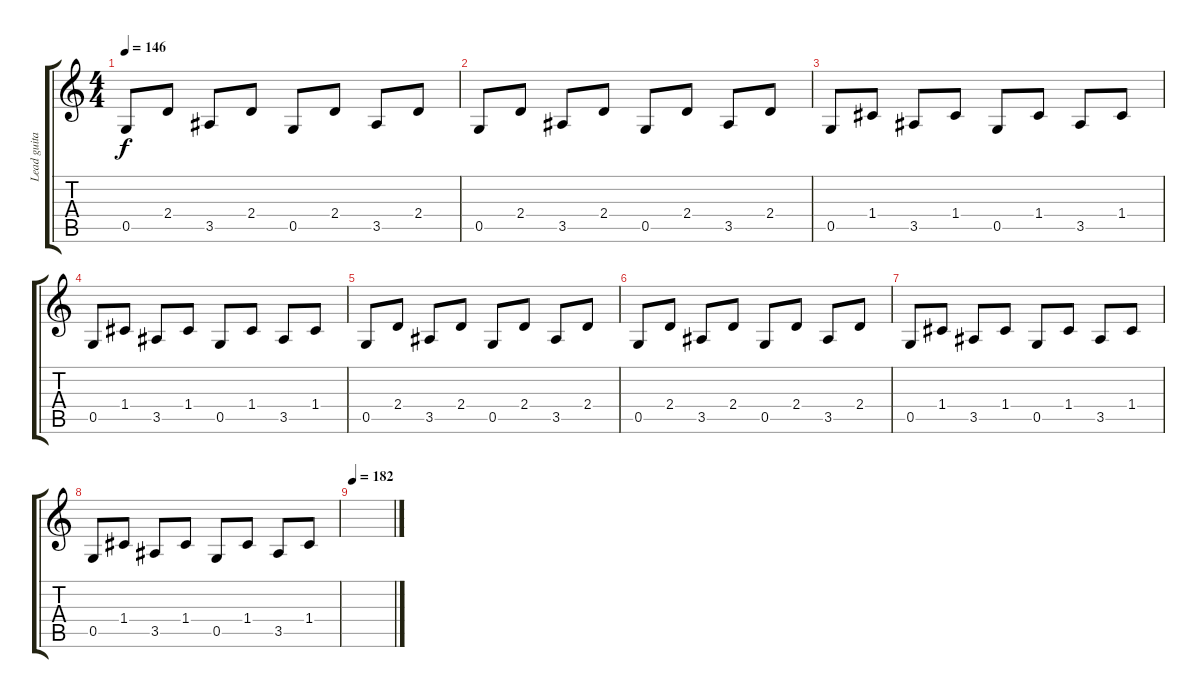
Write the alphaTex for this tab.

\track ("Lead guitar 1" "Lead guita") {instrument distortionguitar}
\staff {score tabs}
\tuning (D4 A3 F3 C3 G2 D2) {hide}
\ts (4 4)
\tempo 146
\clef g2
\ks c
0.5.8{dy f} 2.4.8 3.5.8 2.4.8 0.5.8 2.4.8 3.5.8 2.4.8 |
0.5.8 2.4.8 3.5.8 2.4.8 0.5.8 2.4.8 3.5.8 2.4.8 |
0.5.8 1.4.8 3.5.8 1.4.8 0.5.8 1.4.8 3.5.8 1.4.8 |
0.5.8 1.4.8 3.5.8 1.4.8 0.5.8 1.4.8 3.5.8 1.4.8 |
0.5.8 2.4.8 3.5.8 2.4.8 0.5.8 2.4.8 3.5.8 2.4.8 |
0.5.8 2.4.8 3.5.8 2.4.8 0.5.8 2.4.8 3.5.8 2.4.8 |
0.5.8 1.4.8 3.5.8 1.4.8 0.5.8 1.4.8 3.5.8 1.4.8 |
0.5.8 1.4.8 3.5.8 1.4.8 0.5.8 1.4.8 3.5.8 1.4.8 |
\tempo 182
